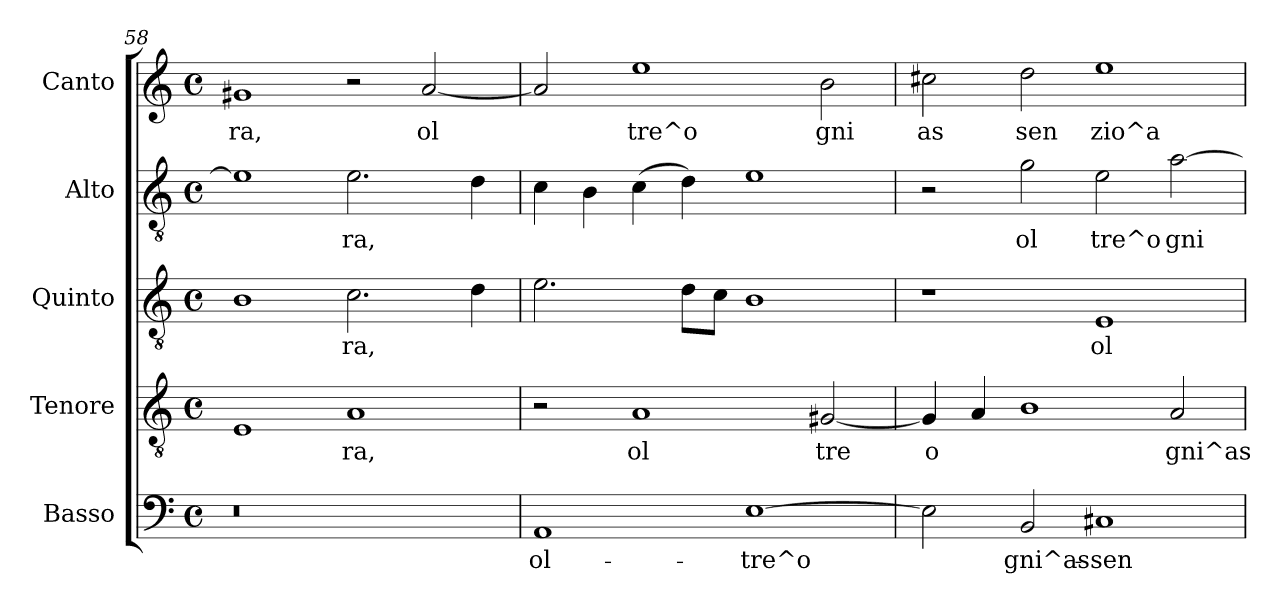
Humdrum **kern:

**kern	**text	**kern	**text	**kern	**text	**kern	**text	**kern	**text
*part5	*part5	*part4	*part4	*part3	*part3	*part2	*part2	*part1	*part1
*staff5	*staff5	*staff4	*staff4	*staff3	*staff3	*staff2	*staff2	*staff1	*staff1
*I"Basso	*	*I"Tenore	*	*I"Quinto	*	*I"Alto	*	*I"Canto	*
!!LO:PB:g=z
*clefF4	*	*clefGv2	*	*clefGv2	*	*clefGv2	*	*clefG2	*
*k[]	*	*k[]	*	*k[]	*	*k[]	*	*k[]	*
*C:	*	*C:	*	*C:	*	*C:	*	*C:	*
*M4/4	*	*M4/4	*	*M4/4	*	*M4/4	*	*M4/4	*
*met(c)	*	*met(c)	*	*met(c)	*	*met(c)	*	*met(c)	*
=58	=58	=58	=58	=58	=58	=58	=58	=58	=58
!	!	!	!LO:LY:b:cj	!	!LO:LY:b:cj	!	!LO:LY:b:cj	!	!LO:LY:b:cj
0r	.	1E	--	1B	.	1e]	.	1g#X	-ra,
!	!	!	!LO:LY:b:cj	!	!LO:LY:b:cj	!	!LO:LY:b:cj	!	!
.	.	1A	-ra,	2.c\	ra,	2.e\	ra,	2r	.
!	!	!	!	!	!	!	!	!	!LO:LY:b:cj
.	.	.	.	.	.	.	.	[<2a/	ol
!	!	!	!	!	!LO:LY:b:cj	!	!LO:LY:b:cj	!	!
.	.	.	.	4d\	.	4d\	.	.	.
=59	=59	=59	=59	=59	=59	=59	=59	=59	=59
!	!LO:LY:b:cj	!	!	!	!LO:LY:b:cj	!	!LO:LY:b:cj	!	!LO:LY:b:cj
1AA	-ol-	2r	.	2.e\	.	4c\	.	2a/]	.
!	!	!	!	!	!	!	!LO:LY:b:cj	!	!
.	.	.	.	.	.	4B\	.	.	.
!	!	!	!LO:LY:b:cj	!	!	!	!LO:LY:b:cj	!	!LO:LY:b:cj
.	.	1A	ol	.	.	(>4c\	.	1ee	tre^o
!	!	!	!	!	!LO:LY:b:cj	!	!LO:LY:b:cj	!	!
.	.	.	.	8d\L	.	4d\)	.	.	.
!	!	!	!	!	!LO:LY:b:cj	!	!	!	!
.	.	.	.	8c\J	.	.	.	.	.
!	!LO:LY:b:cj	!	!	!	!LO:LY:b:cj	!	!LO:LY:b:cj	!	!
[>1E	-tre^o-	.	.	1B	.	1e	.	.	.
!	!	!	!LO:LY:b:cj	!	!	!	!	!	!LO:LY:b:cj
.	.	[<2G#X/	tre	.	.	.	.	2b\	gni
=60	=60	=60	=60	=60	=60	=60	=60	=60	=60
!	!LO:LY:b:cj	!	!LO:LY:b:cj	!	!	!	!	!	!LO:LY:b:cj
2E\]	--	4G#/]	o	1r	.	2r	.	2cc#X\	as
!	!	!	!LO:LY:b:cj	!	!	!	!	!	!
.	.	4A/	.	.	.	.	.	.	.
!	!LO:LY:b:cj	!	!LO:LY:b:cj	!	!	!	!LO:LY:b:cj	!	!LO:LY:b:cj
2BB/	-gni^as-	1B	.	.	.	2g\	ol	2dd\	sen
!	!LO:LY:b:cj	!	!	!	!LO:LY:b:cj	!	!LO:LY:b:cj	!	!LO:LY:b:cj
1C#X	-sen-	.	.	1E	ol-	2e\	tre^o	1ee	zio^a
!	!	!	!LO:LY:b:cj	!	!	!	!LO:LY:b:cj	!	!
.	.	2A/	gni^as	.	.	[>2a\	gni	.	.
=	=	=	=	=	=	=	=	=	=
*-	*-	*-	*-	*-	*-	*-	*-	*-	*-
